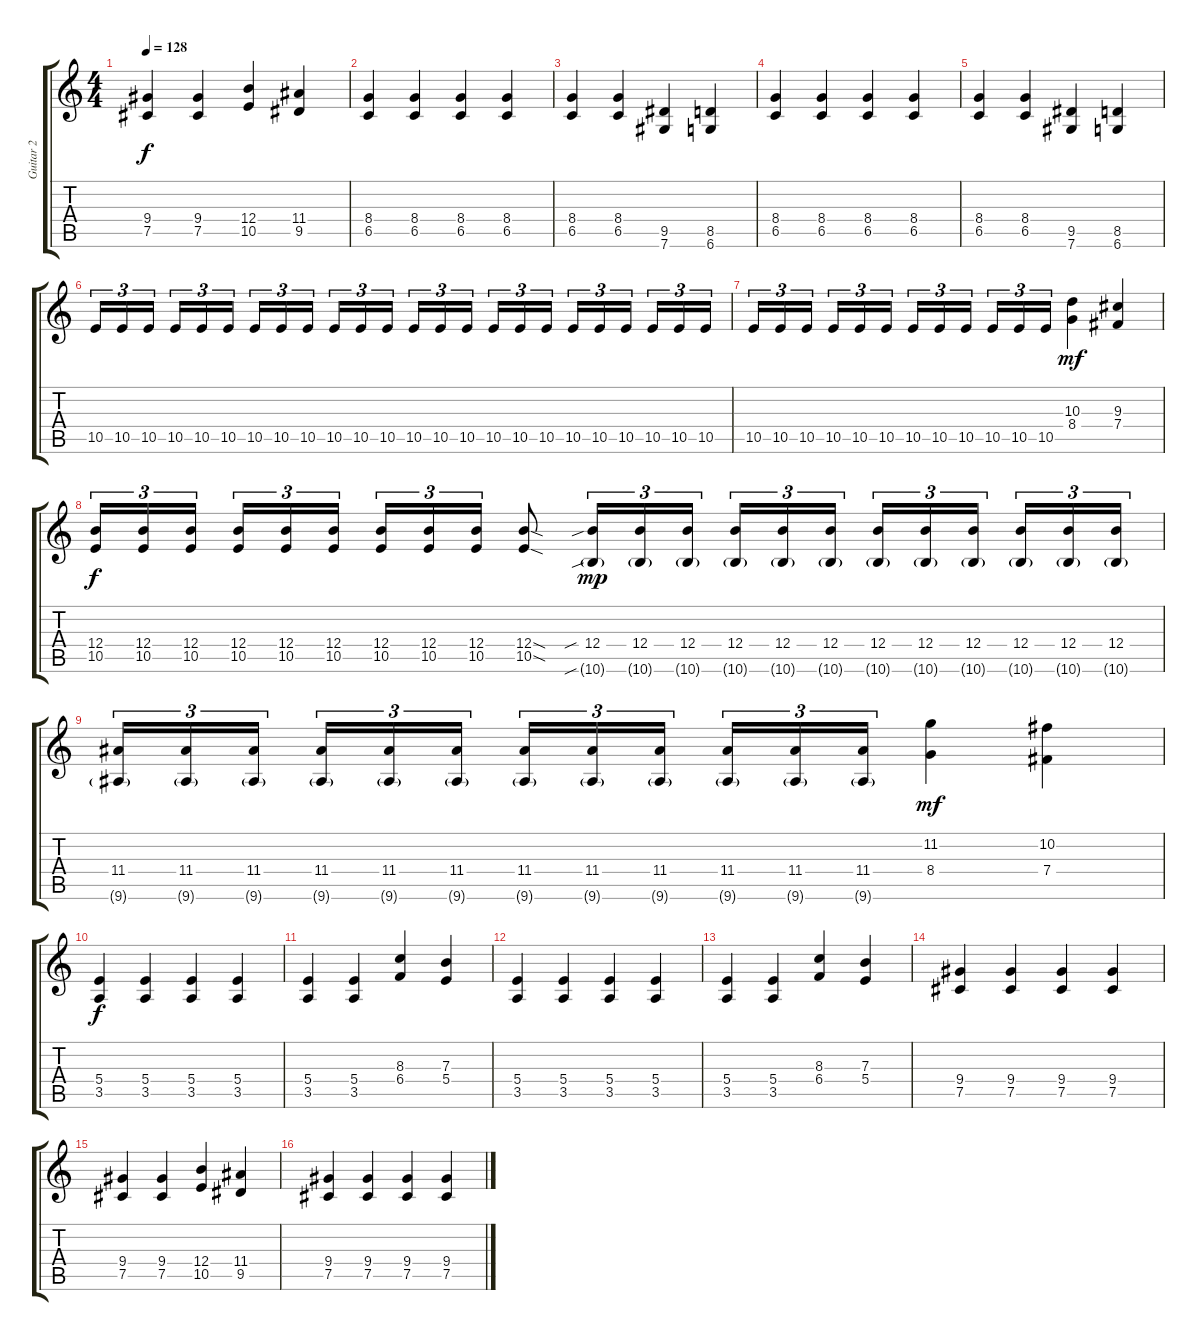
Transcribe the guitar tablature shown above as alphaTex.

\track ("Guitar 2" "Guitar 2") {instrument distortionguitar}
\staff {score tabs}
\tuning (Db4 Ab3 E3 B2 Gb2 Db2) {hide}
\ts (4 4)
\tempo 128
\clef g2
\ks c
(9.4 7.5).4{dy f} (9.4 7.5).4 (12.4 10.5).4 (11.4 9.5).4 |
(8.4 6.5).4 (8.4 6.5).4 (8.4 6.5).4 (8.4 6.5).4 |
(8.4 6.5).4 (8.4 6.5).4 (9.5 7.6).4 (8.5 6.6).4 |
(8.4 6.5).4 (8.4 6.5).4 (8.4 6.5).4 (8.4 6.5).4 |
(8.4 6.5).4 (8.4 6.5).4 (9.5 7.6).4 (8.5 6.6).4 |
10.5.16{tu (3 2)} 10.5.16{tu (3 2)} 10.5.16{tu (3 2) beam splitsecondary} 10.5.16{tu (3 2)} 10.5.16{tu (3 2)} 10.5.16{tu (3 2)} 10.5.16{tu (3 2)} 10.5.16{tu (3 2)} 10.5.16{tu (3 2) beam splitsecondary} 10.5.16{tu (3 2)} 10.5.16{tu (3 2)} 10.5.16{tu (3 2)} 10.5.16{tu (3 2)} 10.5.16{tu (3 2)} 10.5.16{tu (3 2) beam splitsecondary} 10.5.16{tu (3 2)} 10.5.16{tu (3 2)} 10.5.16{tu (3 2)} 10.5.16{tu (3 2)} 10.5.16{tu (3 2)} 10.5.16{tu (3 2) beam splitsecondary} 10.5.16{tu (3 2)} 10.5.16{tu (3 2)} 10.5.16{tu (3 2)} |
10.5.16{tu (3 2)} 10.5.16{tu (3 2)} 10.5.16{tu (3 2) beam splitsecondary} 10.5.16{tu (3 2)} 10.5.16{tu (3 2)} 10.5.16{tu (3 2)} 10.5.16{tu (3 2)} 10.5.16{tu (3 2)} 10.5.16{tu (3 2) beam splitsecondary} 10.5.16{tu (3 2)} 10.5.16{tu (3 2)} 10.5.16{tu (3 2)} (10.3 8.4).4{dy mf} (9.3 7.4).4 |
(12.4 10.5).16{tu (3 2) dy f} (12.4 10.5).16{tu (3 2)} (12.4 10.5).16{tu (3 2) beam splitsecondary} (12.4 10.5).16{tu (3 2)} (12.4 10.5).16{tu (3 2)} (12.4 10.5).16{tu (3 2)} (12.4 10.5).16{tu (3 2)} (12.4 10.5).16{tu (3 2)} (12.4 10.5).16{tu (3 2)} (12.4{sod} 10.5{sod}).8 (12.4{sib} 10.6{sib g}).16{tu (3 2) dy mp} (12.4 10.6{g}).16{tu (3 2)} (12.4 10.6{g}).16{tu (3 2) beam splitsecondary} (12.4 10.6{g}).16{tu (3 2)} (12.4 10.6{g}).16{tu (3 2)} (12.4 10.6{g}).16{tu (3 2)} (12.4 10.6{g}).16{tu (3 2)} (12.4 10.6{g}).16{tu (3 2)} (12.4 10.6{g}).16{tu (3 2) beam splitsecondary} (12.4 10.6{g}).16{tu (3 2)} (12.4 10.6{g}).16{tu (3 2)} (12.4 10.6{g}).16{tu (3 2)} |
(11.4 9.6{g}).16{tu (3 2)} (11.4 9.6{g}).16{tu (3 2)} (11.4 9.6{g}).16{tu (3 2) beam splitsecondary} (11.4 9.6{g}).16{tu (3 2)} (11.4 9.6{g}).16{tu (3 2)} (11.4 9.6{g}).16{tu (3 2)} (11.4 9.6{g}).16{tu (3 2)} (11.4 9.6{g}).16{tu (3 2)} (11.4 9.6{g}).16{tu (3 2) beam splitsecondary} (11.4 9.6{g}).16{tu (3 2)} (11.4 9.6{g}).16{tu (3 2)} (11.4 9.6{g}).16{tu (3 2)} (11.2 8.4).4{dy mf} (10.2 7.4).4 |
(5.4 3.5).4{dy f} (5.4 3.5).4 (5.4 3.5).4 (5.4 3.5).4 |
(5.4 3.5).4 (5.4 3.5).4 (8.3 6.4).4 (7.3 5.4).4 |
(5.4 3.5).4 (5.4 3.5).4 (5.4 3.5).4 (5.4 3.5).4 |
(5.4 3.5).4 (5.4 3.5).4 (8.3 6.4).4 (7.3 5.4).4 |
(9.4 7.5).4 (9.4 7.5).4 (9.4 7.5).4 (9.4 7.5).4 |
(9.4 7.5).4 (9.4 7.5).4 (12.4 10.5).4 (11.4 9.5).4 |
(9.4 7.5).4 (9.4 7.5).4 (9.4 7.5).4 (9.4 7.5).4
